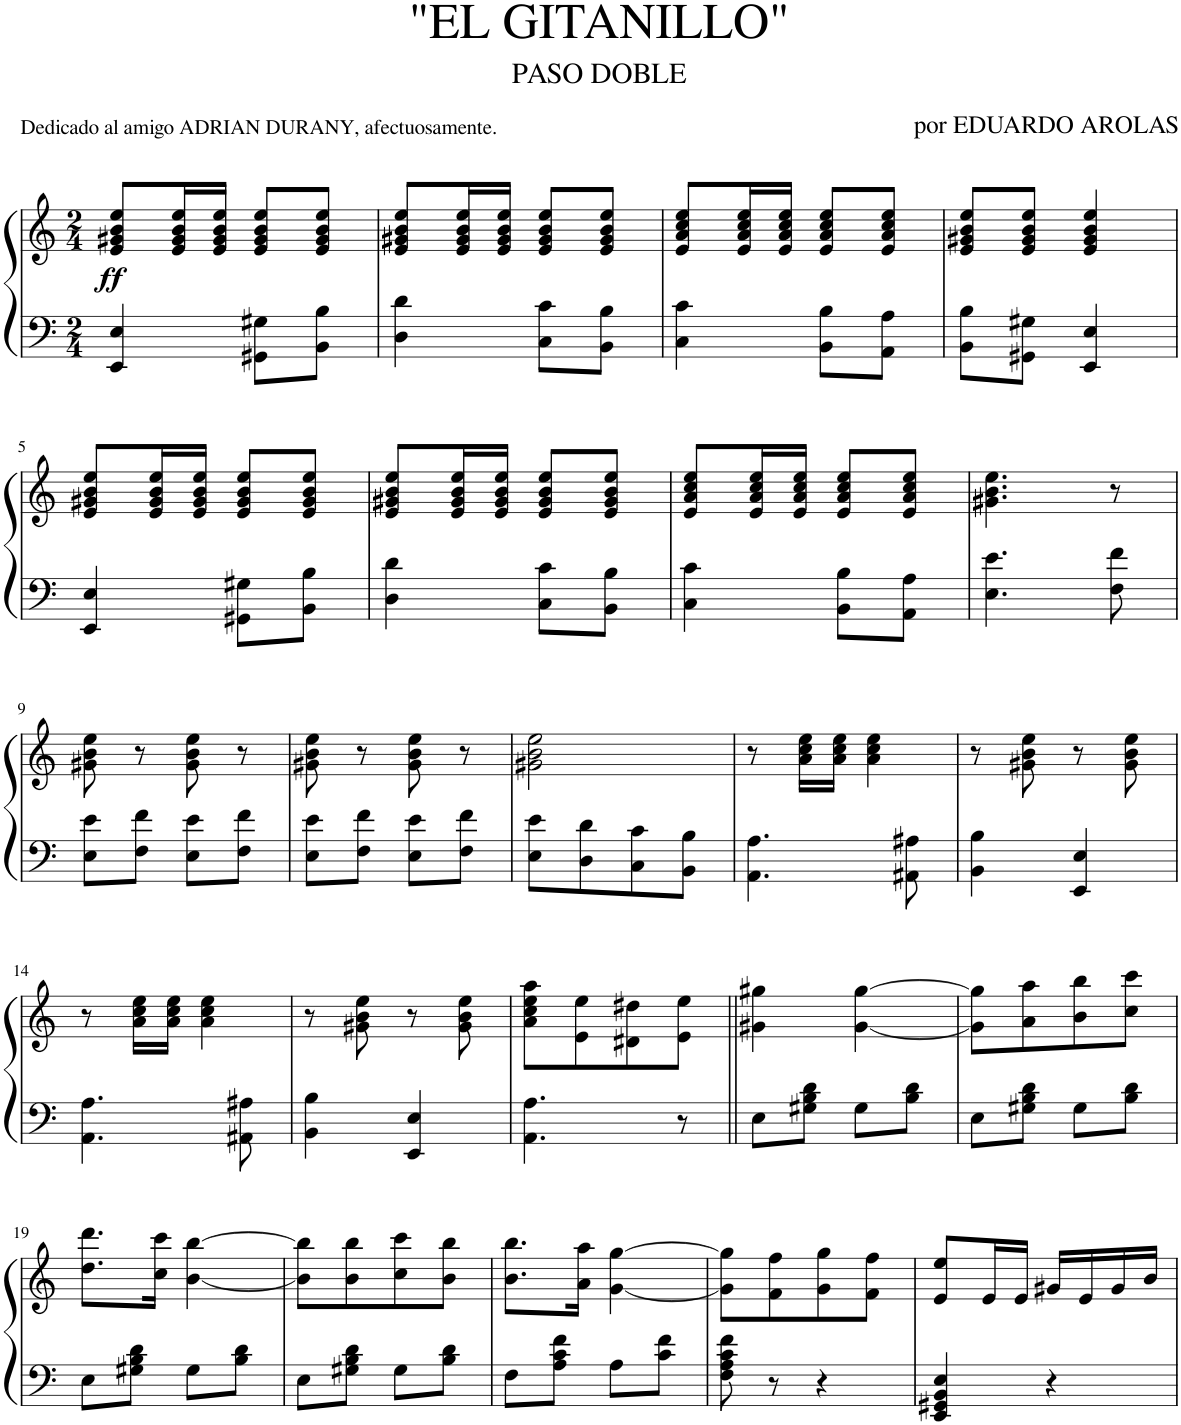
**kern	**kern	**dynam
*part1	*part1	*part1
*staff2	*staff1	*staff1/2
*I"Piano	*	*
*I'Pno.	*	*
*clefF4	*clefG2	*
*k[]	*k[]	*
*M2/4	*M2/4	*
=1	=1	=1
!	!	!LO:DY:b
4EE/ 4E/	8e/ 8g#X/ 8b/ 8ee/L	ff
.	16e/ 16g#/ 16b/ 16ee/L	.
.	16e/ 16g#/ 16b/ 16ee/JJ	.
8GG#X\ 8G#X\L	8e/ 8g#/ 8b/ 8ee/L	.
8BB\ 8B\J	8e/ 8g#/ 8b/ 8ee/J	.
=2	=2	=2
4D\ 4d\	8e/ 8g#X/ 8b/ 8ee/L	.
.	16e/ 16g#/ 16b/ 16ee/L	.
.	16e/ 16g#/ 16b/ 16ee/JJ	.
8C\ 8c\L	8e/ 8g#/ 8b/ 8ee/L	.
8BB\ 8B\J	8e/ 8g#/ 8b/ 8ee/J	.
=3	=3	=3
4C\ 4c\	8e/ 8a/ 8cc/ 8ee/L	.
.	16e/ 16a/ 16cc/ 16ee/L	.
.	16e/ 16a/ 16cc/ 16ee/JJ	.
8BB\ 8B\L	8e/ 8a/ 8cc/ 8ee/L	.
8AA\ 8A\J	8e/ 8a/ 8cc/ 8ee/J	.
=4	=4	=4
8BB\ 8B\L	8e/ 8g#X/ 8b/ 8ee/L	.
8GG#X\ 8G#X\J	8e/ 8g#/ 8b/ 8ee/J	.
4EE/ 4E/	4e/ 4g#/ 4b/ 4ee/	.
!!LO:LB:g=z
=5	=5	=5
4EE/ 4E/	8e/ 8g#X/ 8b/ 8ee/L	.
.	16e/ 16g#/ 16b/ 16ee/L	.
.	16e/ 16g#/ 16b/ 16ee/JJ	.
8GG#X\ 8G#X\L	8e/ 8g#/ 8b/ 8ee/L	.
8BB\ 8B\J	8e/ 8g#/ 8b/ 8ee/J	.
=6	=6	=6
4D\ 4d\	8e/ 8g#X/ 8b/ 8ee/L	.
.	16e/ 16g#/ 16b/ 16ee/L	.
.	16e/ 16g#/ 16b/ 16ee/JJ	.
8C\ 8c\L	8e/ 8g#/ 8b/ 8ee/L	.
8BB\ 8B\J	8e/ 8g#/ 8b/ 8ee/J	.
=7	=7	=7
4C\ 4c\	8e/ 8a/ 8cc/ 8ee/L	.
.	16e/ 16a/ 16cc/ 16ee/L	.
.	16e/ 16a/ 16cc/ 16ee/JJ	.
8BB\ 8B\L	8e/ 8a/ 8cc/ 8ee/L	.
8AA\ 8A\J	8e/ 8a/ 8cc/ 8ee/J	.
=8	=8	=8
4.E\ 4.e\	4.g#X\ 4.b\ 4.ee\	.
8F\ 8f\	8r	.
!!LO:LB:g=z
=9	=9	=9
8E\ 8e\L	8g#X\ 8b\ 8ee\	.
8F\ 8f\J	8r	.
8E\ 8e\L	8g#\ 8b\ 8ee\	.
8F\ 8f\J	8r	.
=10	=10	=10
8E\ 8e\L	8g#X\ 8b\ 8ee\	.
8F\ 8f\J	8r	.
8E\ 8e\L	8g#\ 8b\ 8ee\	.
8F\ 8f\J	8r	.
=11	=11	=11
8E\ 8e\L	2g#X\ 2b\ 2ee\	.
8D\ 8d\	.	.
8C\ 8c\	.	.
8BB\ 8B\J	.	.
=12	=12	=12
4.AA\ 4.A\	8r	.
.	16a\ 16cc\ 16ee\LL	.
.	16a\ 16cc\ 16ee\JJ	.
.	4a\ 4cc\ 4ee\	.
8AA#X\ 8A#X\	.	.
=13	=13	=13
4BB\ 4B\	8r	.
.	8g#X\ 8b\ 8ee\	.
4EE/ 4E/	8r	.
.	8g#\ 8b\ 8ee\	.
!!LO:LB:g=z
=14	=14	=14
4.AA\ 4.A\	8r	.
.	16a\ 16cc\ 16ee\LL	.
.	16a\ 16cc\ 16ee\JJ	.
.	4a\ 4cc\ 4ee\	.
8AA#X\ 8A#X\	.	.
=15	=15	=15
4BB\ 4B\	8r	.
.	8g#X\ 8b\ 8ee\	.
4EE/ 4E/	8r	.
.	8g#\ 8b\ 8ee\	.
=16	=16	=16
4.AA\ 4.A\	8a\ 8cc\ 8ee\ 8aa\L	.
.	8e\ 8ee\	.
.	8d#X\ 8dd#X\	.
8r	8e\ 8ee\J	.
=17||	=17||	=17||
8E\L	4g#X\ 4gg#X\	.
8G#X\ 8B\ 8d\J	.	.
8G#\L	[4g#\ [4gg#\	.
8B\ 8d\J	.	.
=18	=18	=18
8E\L	8g#\] 8gg#\]L	.
8G#X\ 8B\ 8d\J	8a\ 8aa\	.
8G#\L	8b\ 8bb\	.
8B\ 8d\J	8cc\ 8ccc\J	.
!!LO:LB:g=z
=19	=19	=19
8E\L	8.dd\ 8.ddd\L	.
8G#X\ 8B\ 8d\J	.	.
.	16cc\ 16ccc\Jk	.
8G#\L	[4b\ [4bb\	.
8B\ 8d\J	.	.
=20	=20	=20
8E\L	8b\] 8bb\]L	.
8G#X\ 8B\ 8d\J	8b\ 8bb\	.
8G#\L	8cc\ 8ccc\	.
8B\ 8d\J	8b\ 8bb\J	.
=21	=21	=21
8F\L	8.b\ 8.bb\L	.
8A\ 8c\ 8f\J	.	.
.	16a\ 16aa\Jk	.
8A\L	[4g\ [4gg\	.
8c\ 8f\J	.	.
=22	=22	=22
8F\ 8A\ 8c\ 8f\	8g\] 8gg\]L	.
8r	8f\ 8ff\	.
4r	8g\ 8gg\	.
.	8f\ 8ff\J	.
=23	=23	=23
4EE/ 4GG#X/ 4BB/ 4E/	8e/ 8ee/L	.
.	16e/L	.
.	16e/JJ	.
4r	16g#X/LL	.
.	16e/	.
.	16g#/	.
.	16b/JJ	.
=	=	=
*-	*-	*-
